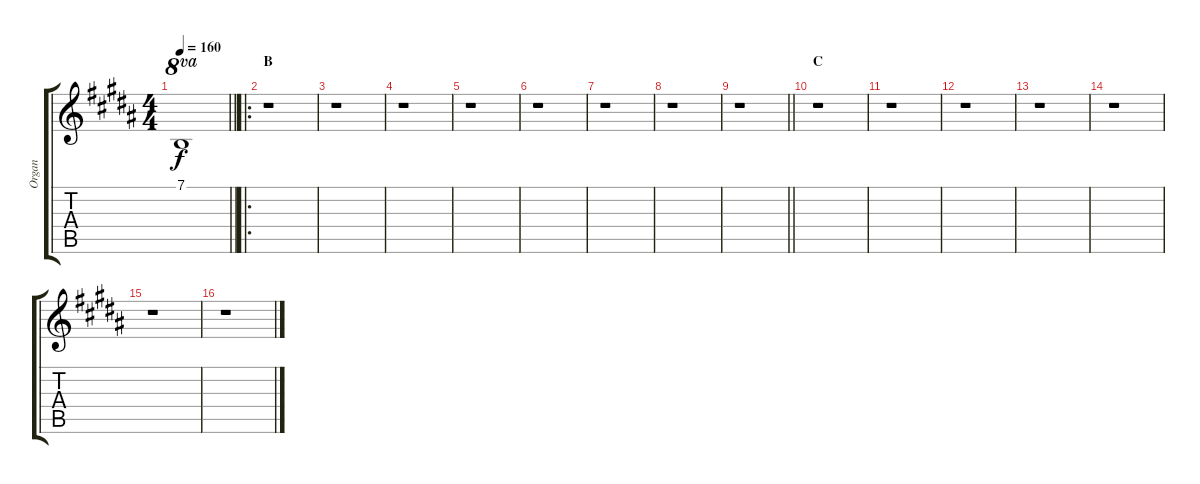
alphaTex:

\track ("Organ" "Organ") {instrument rockorgan}
\staff {score tabs}
\tuning (E4 B3 G3 D3 A2 E2) {hide}
\ts (4 4)
\tempo 160
\clef g2
\barLineRight lightlight
\ks b
7.1{t}.1{ot 8va dy f} |
\ro
\section ("" "B")
r.1 |
r.1 |
r.1 |
r.1 |
r.1 |
r.1 |
r.1 |
\barLineRight lightlight
r.1 |
\section ("" "C")
r.1 |
r.1 |
r.1 |
r.1 |
r.1 |
r.1 |
r.1
